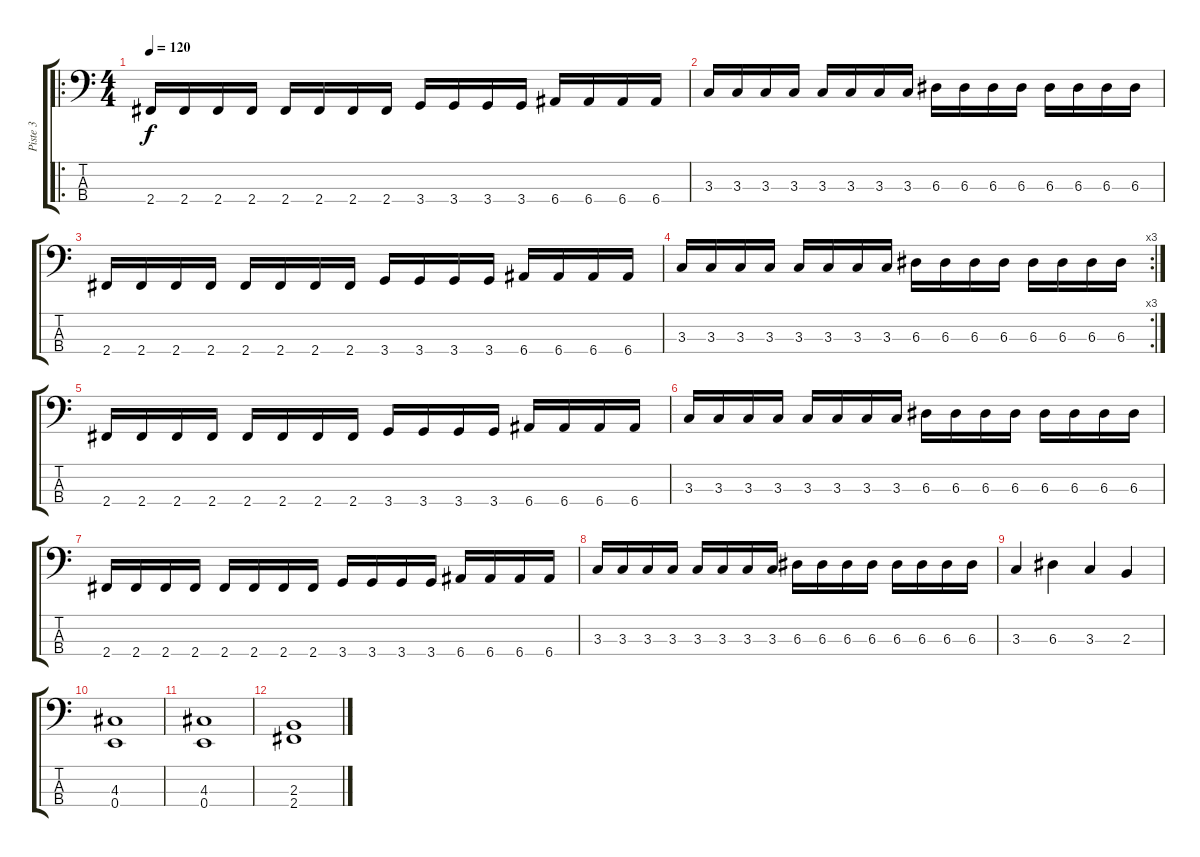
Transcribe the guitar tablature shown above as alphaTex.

\track ("Piste 3" "Piste 3") {instrument electricbassfinger}
\staff {score tabs}
\tuning (G2 D2 A1 E1) {hide}
\ro
\ts (4 4)
\tempo 120
\clef f4
\ks c
2.4.16{dy f} 2.4.16 2.4.16 2.4.16 2.4.16 2.4.16 2.4.16 2.4.16 3.4.16 3.4.16 3.4.16 3.4.16 6.4.16 6.4.16 6.4.16 6.4.16 |
3.3.16 3.3.16 3.3.16 3.3.16 3.3.16 3.3.16 3.3.16 3.3.16 6.3.16 6.3.16 6.3.16 6.3.16 6.3.16 6.3.16 6.3.16 6.3.16 |
2.4.16 2.4.16 2.4.16 2.4.16 2.4.16 2.4.16 2.4.16 2.4.16 3.4.16 3.4.16 3.4.16 3.4.16 6.4.16 6.4.16 6.4.16 6.4.16 |
\rc 3
3.3.16 3.3.16 3.3.16 3.3.16 3.3.16 3.3.16 3.3.16 3.3.16 6.3.16 6.3.16 6.3.16 6.3.16 6.3.16 6.3.16 6.3.16 6.3.16 |
2.4.16 2.4.16 2.4.16 2.4.16 2.4.16 2.4.16 2.4.16 2.4.16 3.4.16 3.4.16 3.4.16 3.4.16 6.4.16 6.4.16 6.4.16 6.4.16 |
3.3.16 3.3.16 3.3.16 3.3.16 3.3.16 3.3.16 3.3.16 3.3.16 6.3.16 6.3.16 6.3.16 6.3.16 6.3.16 6.3.16 6.3.16 6.3.16 |
2.4.16 2.4.16 2.4.16 2.4.16 2.4.16 2.4.16 2.4.16 2.4.16 3.4.16 3.4.16 3.4.16 3.4.16 6.4.16 6.4.16 6.4.16 6.4.16 |
3.3.16 3.3.16 3.3.16 3.3.16 3.3.16 3.3.16 3.3.16 3.3.16 6.3.16 6.3.16 6.3.16 6.3.16 6.3.16 6.3.16 6.3.16 6.3.16 |
3.3.4 6.3.4 3.3.4 2.3.4 |
(4.3 0.4).1 |
(4.3 0.4).1 |
(2.3 2.4).1
